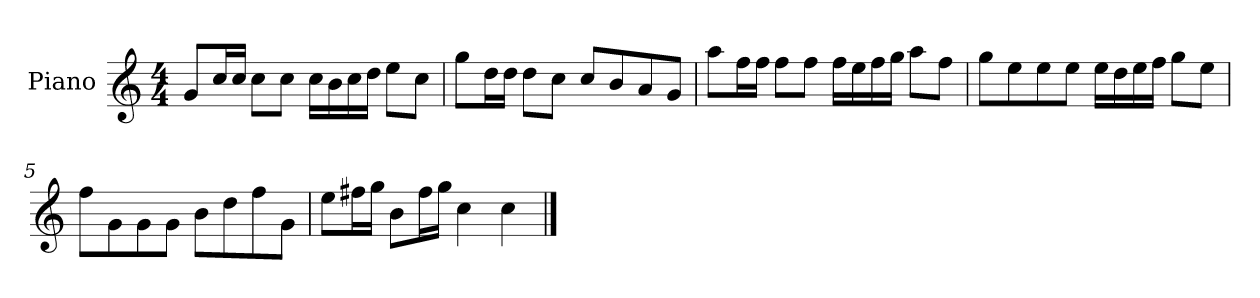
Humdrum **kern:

**kern
*part1
*staff1
*I"Piano
*I'P-no
*clefG2
*k[]
*M4/4
*MM90
=1
8g/L
16cc/L
16cc/JJ
8cc\L
8cc\J
16cc\LL
16b\
16cc\
16dd\JJ
8ee\L
8cc\J
=2
8gg\L
16dd\L
16dd\JJ
8dd\L
8cc\J
8cc/L
8b/
8a/
8g/J
=3
8aa\L
16ff\L
16ff\JJ
8ff\L
8ff\J
16ff\LL
16ee\
16ff\
16gg\JJ
8aa\L
8ff\J
=4
8gg\L
8ee\
8ee\
8ee\J
16ee\LL
16dd\
16ee\
16ff\JJ
8gg\L
8ee\J
!!LO:LB:g=z
=5
8ff\L
8g\
8g\
8g\J
8b\L
8dd\
8ff\
8g\J
=6
8ee\L
16ff#X\L
16gg\JJ
8b\L
16ff#\L
16gg\JJ
4cc\
4cc\
==
*-
